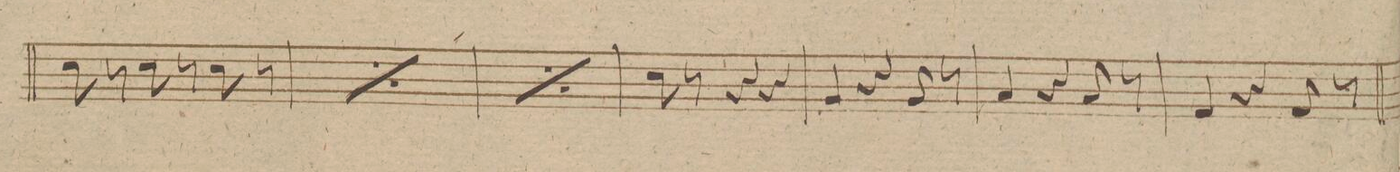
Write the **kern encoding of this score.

**kern
*I"Organo.
*clefF4
*k[f#g#c#]
*M3/4
8E\
8r
8E\
8r
8E\
8r
=42
*rep
8E\
8r
8E\
8r
8E\
8r
*Xrep
=43
*rep
8E\
8r
8E\
8r
8E\
8r
*Xrep
=44
8E\
8r
4r
4r
=45
4BB/
4r
8BB/
8r
=46
4C#/
4r
8C#/
8r
=47
4AA/
4r
8AA/
8r
=48
*-
